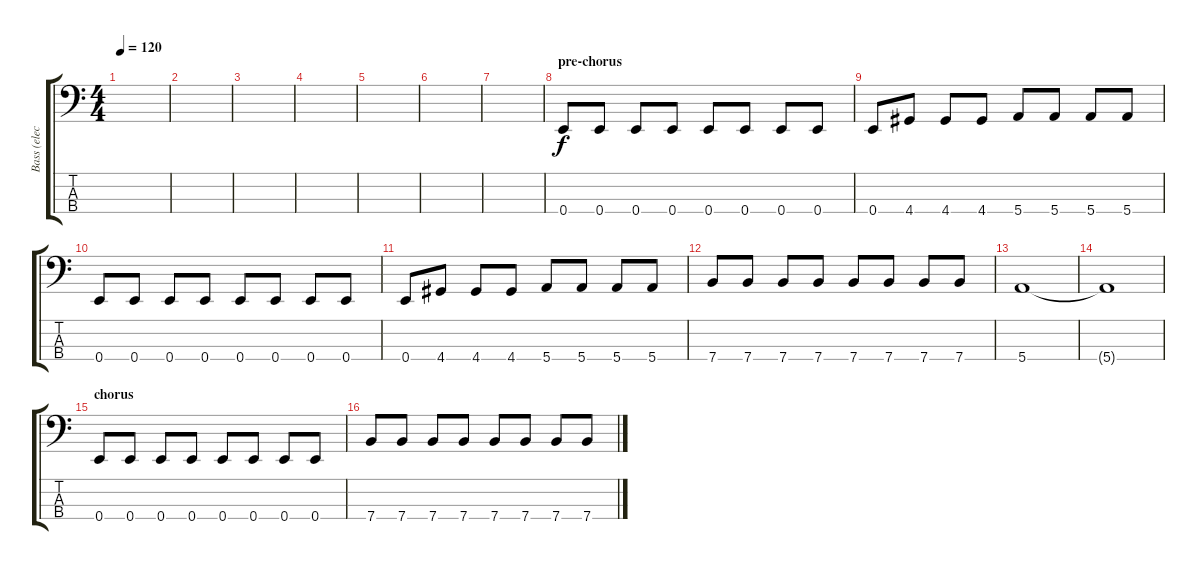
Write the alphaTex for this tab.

\track ("Bass (electric/finger)" "Bass (elec") {instrument electricbassfinger}
\staff {score tabs}
\tuning (G2 D2 A1 E1) {hide}
\ts (4 4)
\tempo 120
\clef f4
\ks c
|
|
|
|
|
|
|
\section ("" "pre-chorus")
0.4.8 0.4.8 0.4.8 0.4.8 0.4.8 0.4.8 0.4.8 0.4.8 |
0.4.8 4.4.8 4.4.8 4.4.8 5.4.8 5.4.8 5.4.8 5.4.8 |
0.4.8 0.4.8 0.4.8 0.4.8 0.4.8 0.4.8 0.4.8 0.4.8 |
0.4.8 4.4.8 4.4.8 4.4.8 5.4.8 5.4.8 5.4.8 5.4.8 |
7.4.8 7.4.8 7.4.8 7.4.8 7.4.8 7.4.8 7.4.8 7.4.8 |
5.4.1 |
5.4{t}.1 |
\section ("" "chorus")
0.4.8 0.4.8 0.4.8 0.4.8 0.4.8 0.4.8 0.4.8 0.4.8 |
7.4.8 7.4.8 7.4.8 7.4.8 7.4.8 7.4.8 7.4.8 7.4.8
